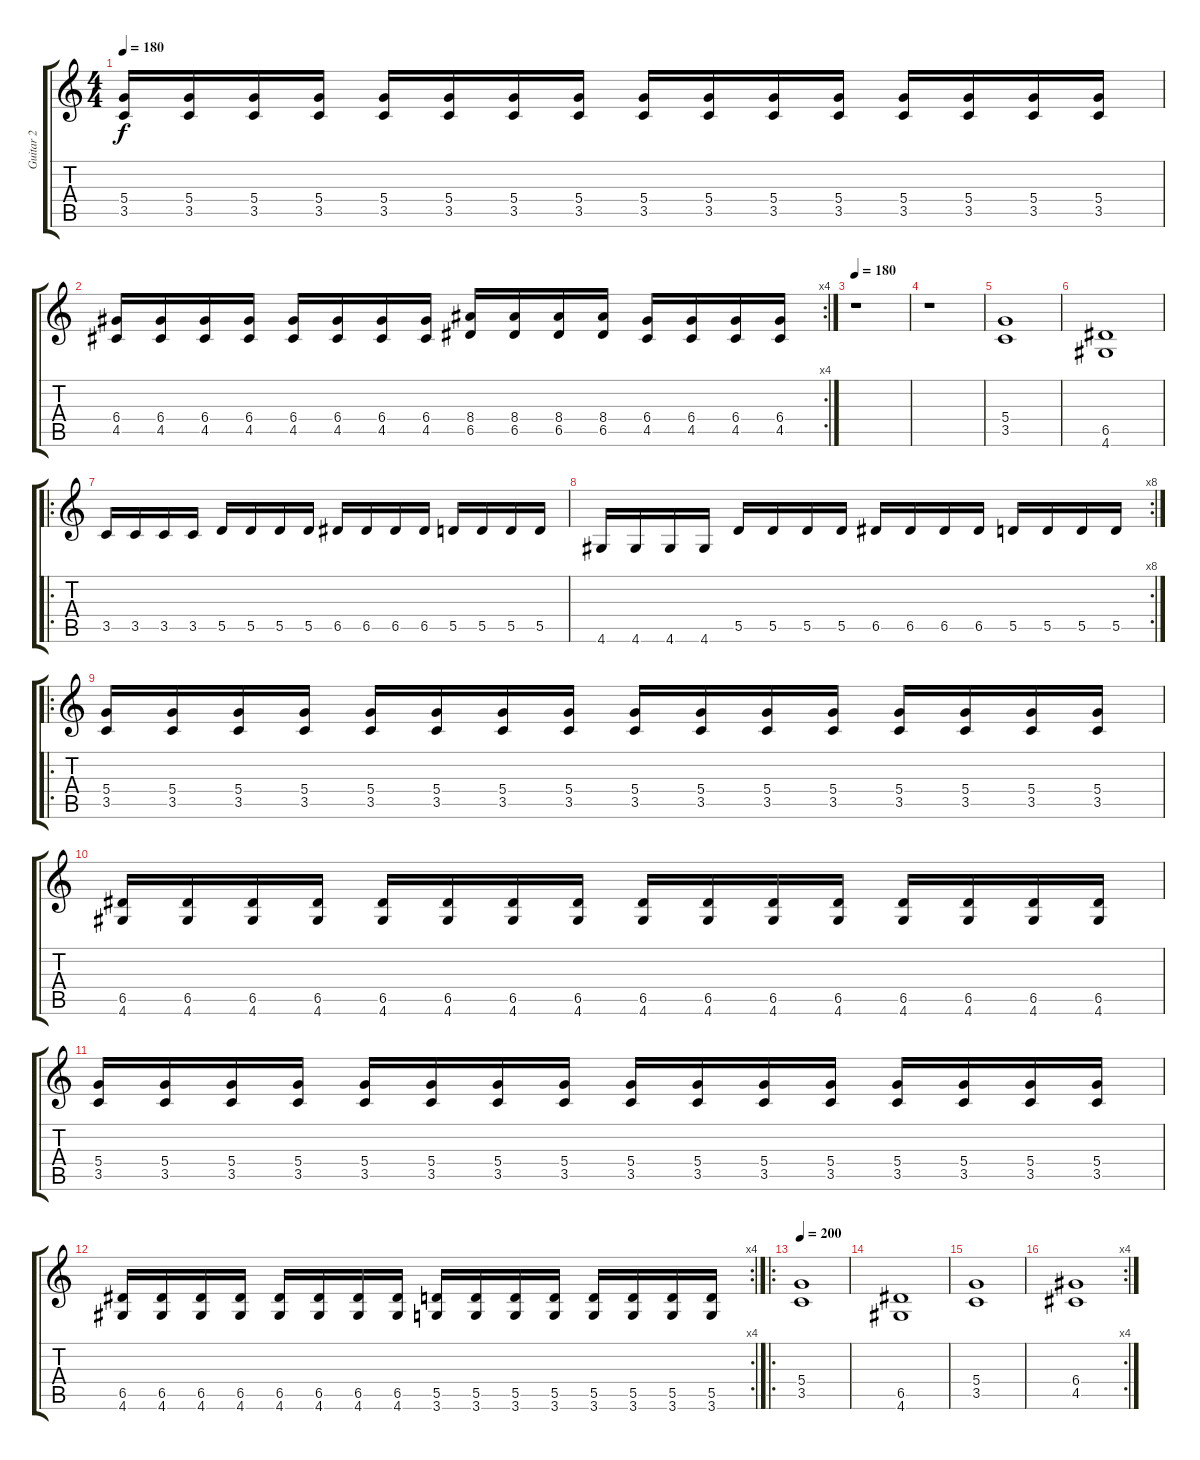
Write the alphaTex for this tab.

\track ("Guitar 2" "Guitar 2") {instrument distortionguitar}
\staff {score tabs}
\tuning (E4 B3 G3 D3 A2 E2) {hide}
\ts (4 4)
\tempo 180
\clef g2
\ks c
(5.4 3.5).16{dy f} (5.4 3.5).16 (5.4 3.5).16 (5.4 3.5).16 (5.4 3.5).16 (5.4 3.5).16 (5.4 3.5).16 (5.4 3.5).16 (5.4 3.5).16 (5.4 3.5).16 (5.4 3.5).16 (5.4 3.5).16 (5.4 3.5).16 (5.4 3.5).16 (5.4 3.5).16 (5.4 3.5).16 |
\rc 4
(6.4 4.5).16 (6.4 4.5).16 (6.4 4.5).16 (6.4 4.5).16 (6.4 4.5).16 (6.4 4.5).16 (6.4 4.5).16 (6.4 4.5).16 (8.4 6.5).16 (8.4 6.5).16 (8.4 6.5).16 (8.4 6.5).16 (6.4 4.5).16 (6.4 4.5).16 (6.4 4.5).16 (6.4 4.5).16 |
\tempo 180
r.1 |
r.1 |
(5.4 3.5).1 |
(6.5 4.6).1 |
\ro
3.5.16 3.5.16 3.5.16 3.5.16 5.5.16 5.5.16 5.5.16 5.5.16 6.5.16 6.5.16 6.5.16 6.5.16 5.5.16 5.5.16 5.5.16 5.5.16 |
\rc 8
4.6.16 4.6.16 4.6.16 4.6.16 5.5.16 5.5.16 5.5.16 5.5.16 6.5.16 6.5.16 6.5.16 6.5.16 5.5.16 5.5.16 5.5.16 5.5.16 |
\ro
(5.4 3.5).16 (5.4 3.5).16 (5.4 3.5).16 (5.4 3.5).16 (5.4 3.5).16 (5.4 3.5).16 (5.4 3.5).16 (5.4 3.5).16 (5.4 3.5).16 (5.4 3.5).16 (5.4 3.5).16 (5.4 3.5).16 (5.4 3.5).16 (5.4 3.5).16 (5.4 3.5).16 (5.4 3.5).16 |
(6.5 4.6).16 (6.5 4.6).16 (6.5 4.6).16 (6.5 4.6).16 (6.5 4.6).16 (6.5 4.6).16 (6.5 4.6).16 (6.5 4.6).16 (6.5 4.6).16 (6.5 4.6).16 (6.5 4.6).16 (6.5 4.6).16 (6.5 4.6).16 (6.5 4.6).16 (6.5 4.6).16 (6.5 4.6).16 |
(5.4 3.5).16 (5.4 3.5).16 (5.4 3.5).16 (5.4 3.5).16 (5.4 3.5).16 (5.4 3.5).16 (5.4 3.5).16 (5.4 3.5).16 (5.4 3.5).16 (5.4 3.5).16 (5.4 3.5).16 (5.4 3.5).16 (5.4 3.5).16 (5.4 3.5).16 (5.4 3.5).16 (5.4 3.5).16 |
\rc 4
(6.5 4.6).16 (6.5 4.6).16 (6.5 4.6).16 (6.5 4.6).16 (6.5 4.6).16 (6.5 4.6).16 (6.5 4.6).16 (6.5 4.6).16 (5.5 3.6).16 (5.5 3.6).16 (5.5 3.6).16 (5.5 3.6).16 (5.5 3.6).16 (5.5 3.6).16 (5.5 3.6).16 (5.5 3.6).16 |
\ro
\tempo 200
(5.4 3.5).1 |
(6.5 4.6).1 |
(5.4 3.5).1 |
\rc 4
(6.4 4.5).1
